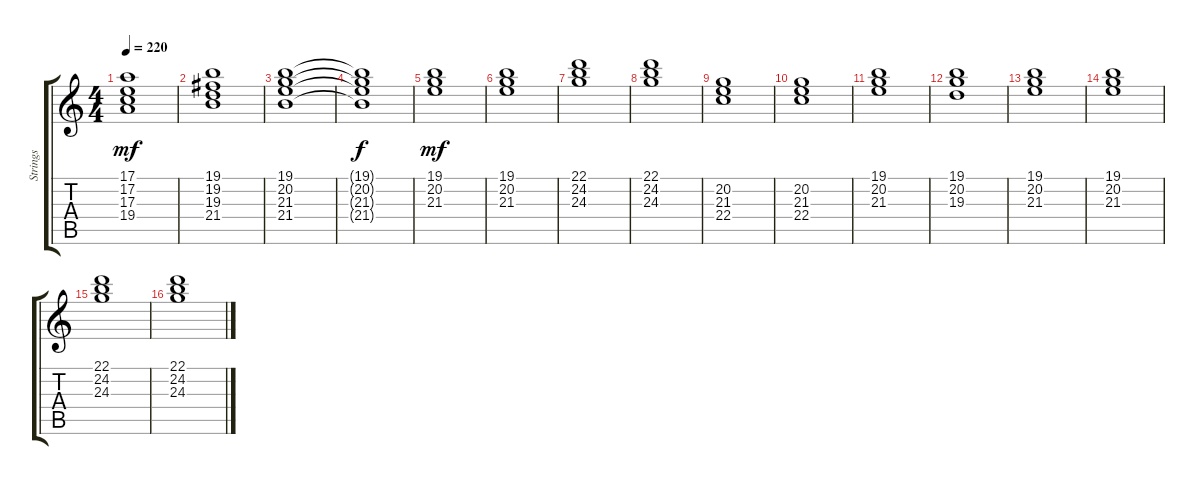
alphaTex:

\track ("Strings" "Strings") {instrument synthstrings1}
\staff {score tabs}
\tuning (E4 B3 G3 D3 A2 E2) {hide}
\ts (4 4)
\tempo 220
\clef g2
\ks c
(17.1 17.2 17.3 19.4).1{dy mf} |
(19.1 19.2 19.3 21.4).1 |
(19.1 20.2 21.3 21.4).1 |
(19.1{t} 20.2{t} 21.3{t} 21.4{t}).1{dy f} |
(19.1 20.2 21.3).1{dy mf} |
(19.1 20.2 21.3).1 |
(22.1 24.2 24.3).1 |
(22.1 24.2 24.3).1 |
(20.2 21.3 22.4).1 |
(20.2 21.3 22.4).1 |
(19.1 20.2 21.3).1 |
(19.1 20.2 19.3).1 |
(19.1 20.2 21.3).1 |
(19.1 20.2 21.3).1 |
(22.1 24.2 24.3).1 |
(22.1 24.2 24.3).1
